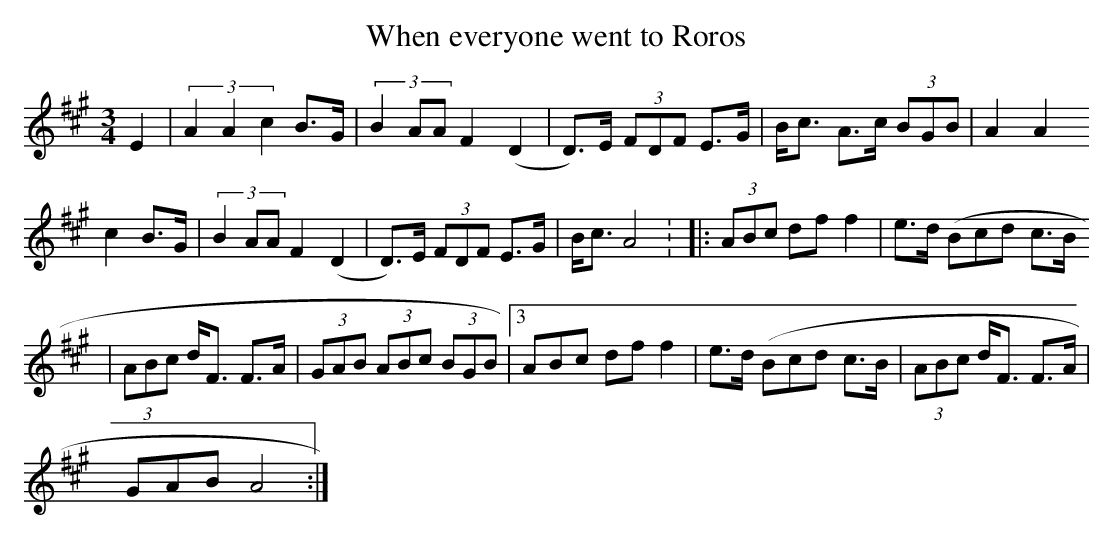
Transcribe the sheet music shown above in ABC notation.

X:1
T:When everyone went to Roros
L:1/8
M:3/4
K:A major
E2|(3A2 A2 c2 B>G| (3B2 AA F2 (D2|D)>E (3FDF E>G|B<c A>c (3BGB |(3A2 A2
c2 B>G| (3B2 AA F2 (D2|D)>E (3FDF E>G|B<c A4: |:(3ABc df f2|e>d (Bcd c>B
|(3ABc d<F F>A|(3GAB (3ABc (3BGB|3ABc df f2|e>d (Bcd c>B|(3ABc d<F F>A|(
3GAB A4:|
